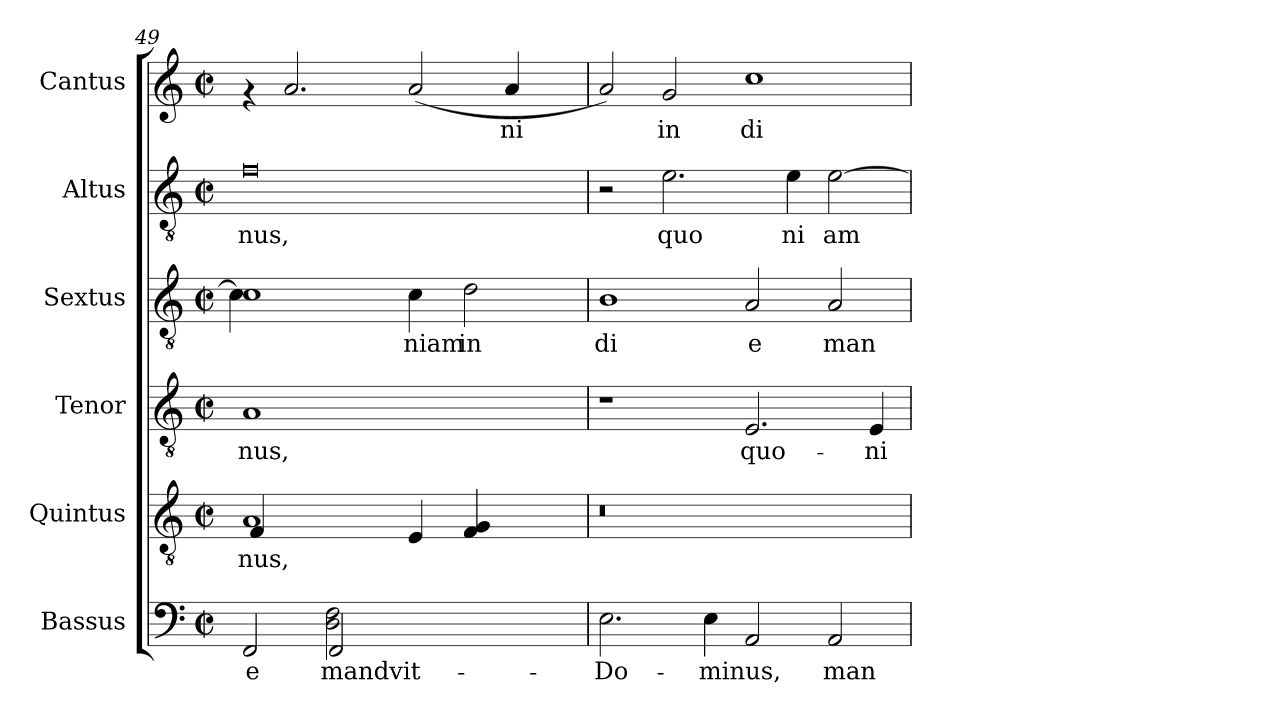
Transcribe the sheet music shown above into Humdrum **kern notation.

**kern	**text	**kern	**text	**kern	**text	**kern	**text	**kern	**text	**kern	**text
*part6	*part6	*part5	*part5	*part4	*part4	*part3	*part3	*part2	*part2	*part1	*part1
*staff6	*staff6	*staff5	*staff5	*staff4	*staff4	*staff3	*staff3	*staff2	*staff2	*staff1	*staff1
*I"Bassus	*	*I"Quintus	*	*I"Tenor	*	*I"Sextus	*	*I"Altus	*	*I"Cantus	*
!!LO:LB:g=z
*clefF4	*	*clefGv2	*	*clefGv2	*	*clefGv2	*	*clefGv2	*	*clefG2	*
*k[]	*	*k[]	*	*k[]	*	*k[]	*	*k[]	*	*k[]	*
*C:	*	*C:	*	*C:	*	*C:	*	*C:	*	*C:	*
*M2/2	*	*M2/2	*	*M2/2	*	*M2/2	*	*M2/2	*	*M2/2	*
*met(c|)	*	*met(c|)	*	*met(c|)	*	*met(c|)	*	*met(c|)	*	*met(c|)	*
=49	=49	=49	=49	=49	=49	=49	=49	=49	=49	=49	=49
!	!LO:LY:b	!	!LO:LY:b:cj	!	!LO:LY:b:cj	!	!LO:LY:b:cj	!	!LO:LY:b:cj	!	!
*^	*	*^	*	*	*	*^	*	*	*	*	*
*	*^	*	*	*	*	*	*	*	*	*	*	*	*	*
2FF/	2ryy	2ryy	e	1A	4F/	nus,	1A	-nus,	1c	4c\]	.	0f	-nus,	4rf	.
.	.	.	.	.	2ryy	.	.	.	.	4ryy	.	.	.	2.a/	.
!	!	!	!LO:LY:b	!	!	!	!	!	!	!	!	!	!	!	!
2F\	2FF/	2D\	mandvit-	.	.	.	.	.	.	1.ryy	.	.	.	.	.
.	.	.	.	.	1ryy	.	.	.	.	.	.	.	.	.	.
!	!	!	!	!	!	!LO:LY:b:cj	!	!	!	!	!LO:LY:b:cj	!	!	!	!
1ryy	1ryy	1ryy	.	4E/	.	.	1ryy	.	4c\	.	niam	.	.	(<2a/	.
!	!	!	!	!	!	!LO:LY:b:cj	!	!	!	!	!LO:LY:b:cj	!	!	!	!
.	.	.	.	4F/ 4G/	.	.	.	.	2d\	.	in	.	.	.	.
!	!	!	!	!	!	!	!	!	!	!	!	!	!	!	!LO:LY:b
.	.	.	.	2ryy	.	.	.	.	.	.	.	.	.	4a/	ni-
.	.	.	.	.	4ryy	.	.	.	4ryy	.	.	.	.	4ryy	.
*v	*v	*v	*	*	*	*	*	*	*v	*v	*	*	*	*	*
=50	=50	=50	=50	=50	=50	=50	=50	=50	=50	=50	=50	=50
!	!LO:LY:b	!	!	!	!	!	!	!LO:LY:b:cj	!	!	!	!LO:LY:b
*	*	*v	*v	*	*	*	*	*	*	*	*	*
2.E\	-Do-	0r	.	1r	.	1B	di	2r	.	2a/)	-
!	!	!	!	!	!	!	!	!	!LO:LY:b:cj	!	!LO:LY:b
.	.	.	.	.	.	.	.	2.e\	quo	2g/	in
!	!LO:LY:b	!	!	!	!	!	!	!	!	!	!
4E\	-minus,	.	.	.	.	.	.	.	.	.	.
!	!LO:LY:b	!	!	!	!LO:LY:b:cj	!	!LO:LY:b:cj	!	!	!	!LO:LY:b
2AA/	.	.	.	2.E/	quo-	2A/	e	.	.	1cc	di-
!	!	!	!	!	!	!	!	!	!LO:LY:b:cj	!	!
.	.	.	.	.	.	.	.	4e\	ni	.	.
!	!LO:LY:b	!	!	!	!	!	!LO:LY:b:cj	!	!LO:LY:b:cj	!	!
2AA/	man-	.	.	.	.	2A/	man	[>2e\	am	.	.
!	!	!	!	!	!LO:LY:b:cj	!	!	!	!	!	!
.	.	.	.	4E/	-ni-	.	.	.	.	.	.
=	=	=	=	=	=	=	=	=	=	=	=
*-	*-	*-	*-	*-	*-	*-	*-	*-	*-	*-	*-
